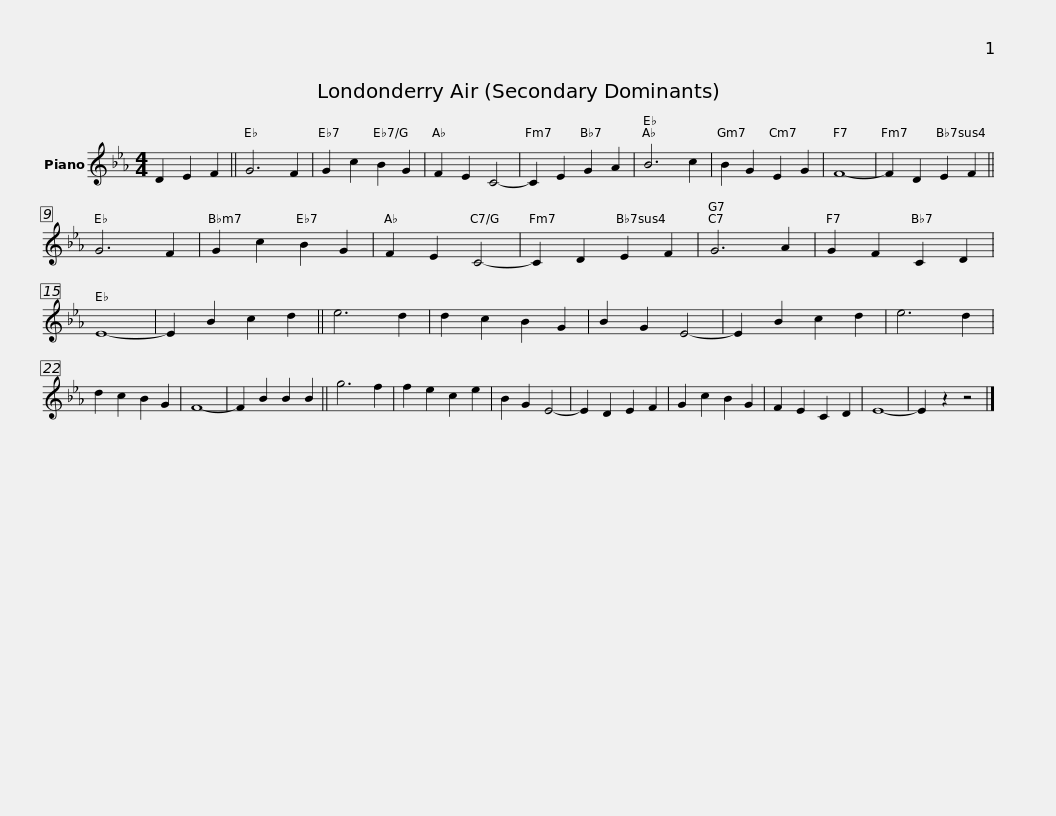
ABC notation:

X:1
L:1/8
M:4/4
I:linebreak $
K:Eb
V:1 treble
V:1
 D2 E2 F2 || G6 F2 | G2 c2 B2 G2 | F2 E2 C4- | C2 E2 G2 A2 |$ %5
 B6 c2 | B2 G2 E2 G2 | F8- | F2 D2 E2 F2 ||$ G6 F2 | %10
 G2 c2 B2 G2 | F2 E2 C4- | C2 D2 E2 F2 |$ G6 A2 | G2 F2 C2 D2 | %15
 E8- | E2 B2 c2 d2 ||$ e6 d2 | d2 c2 B2 G2 | B2 G2 E4- | %20
 E2 B2 c2 d2 |$ e6 d2 | d2 c2 B2 G2 | F8- | F2 B2 B2 B2 ||$ %25
 g6 f2 | f2 e2 c2 e2 | B2 G2 E4- | E2 D2 E2 F2 |$ G2 c2 B2 G2 | %30
 F2 E2 C2 D2 | E8- | E2 z2 z4 |] %33
